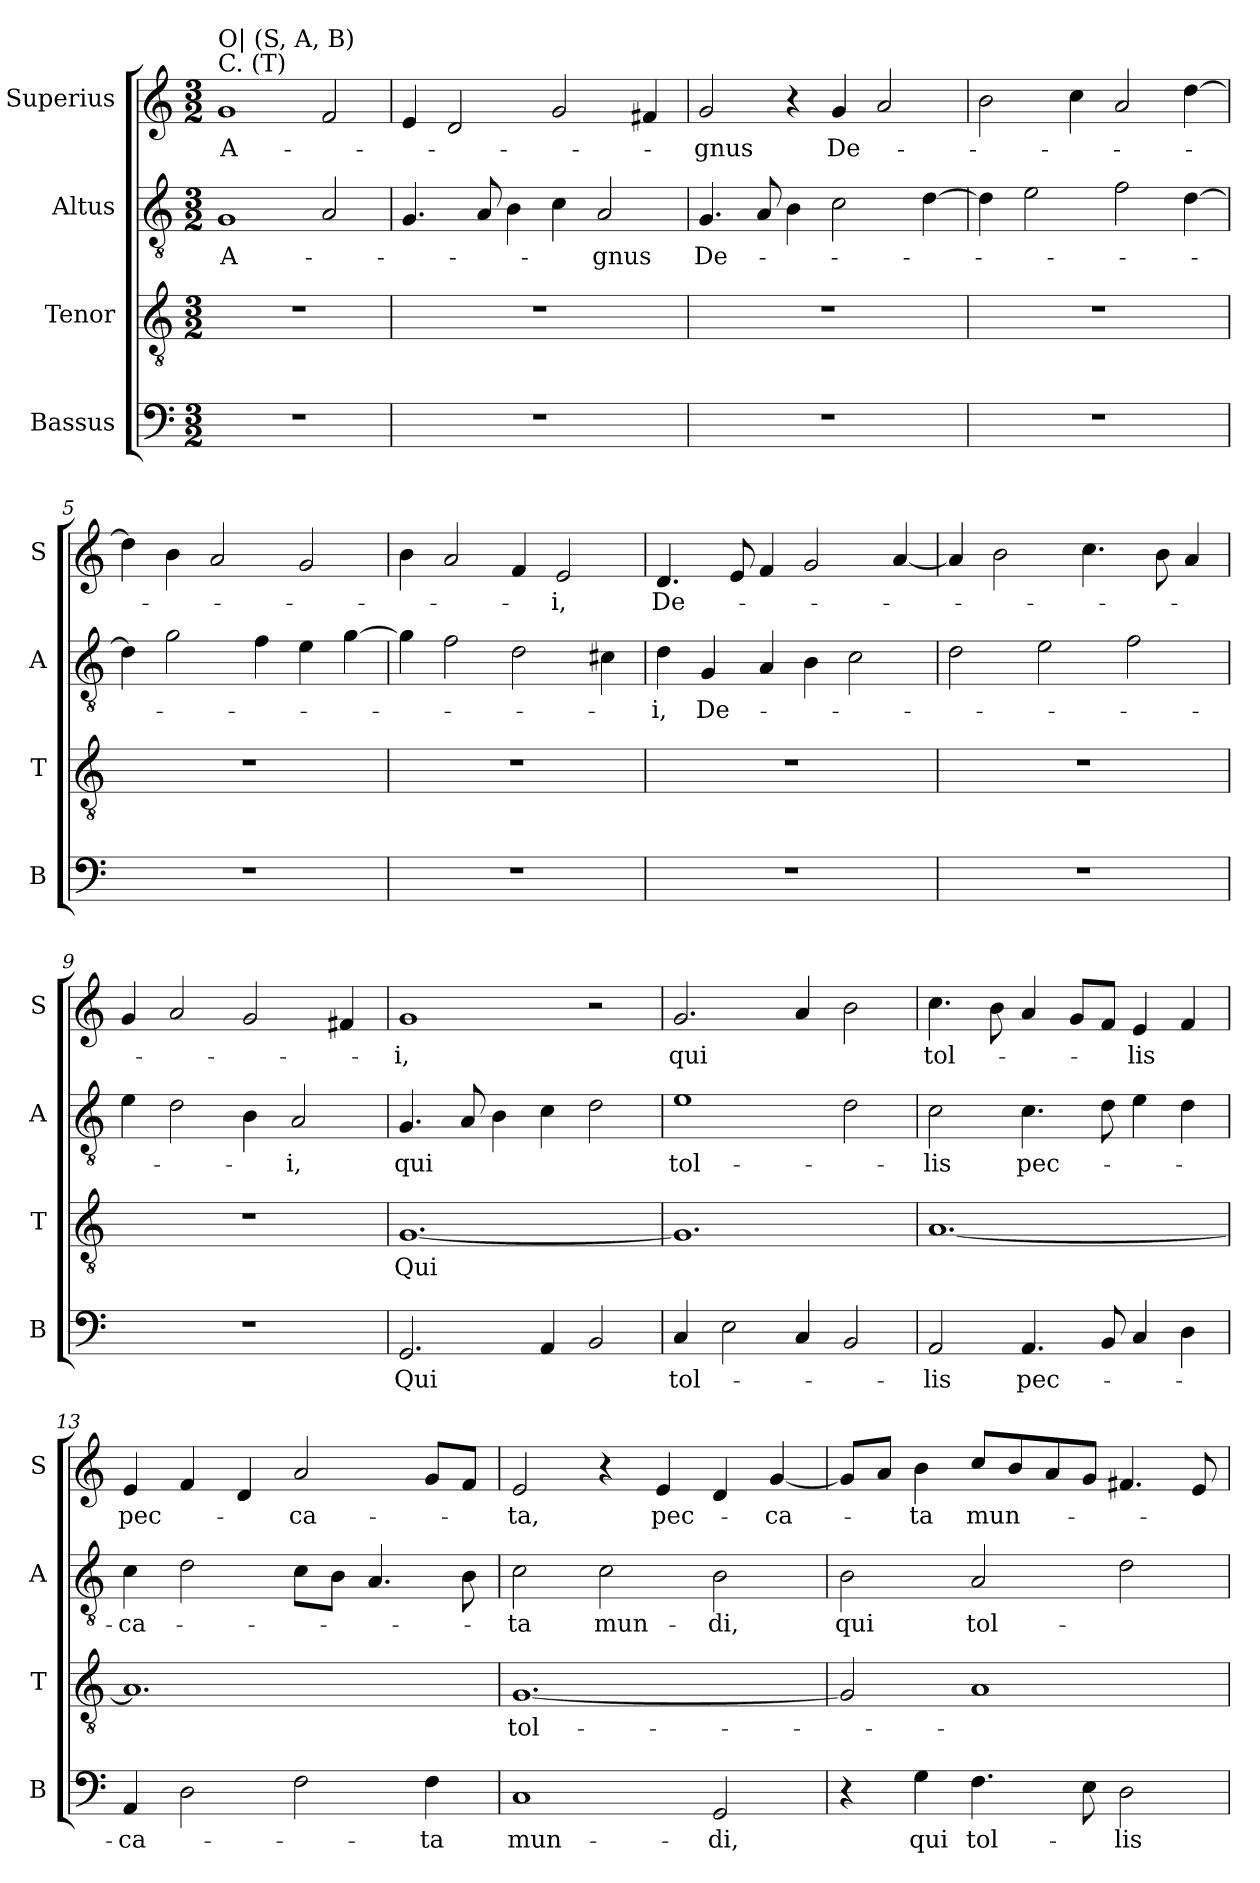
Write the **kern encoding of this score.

**kern	**text	**kern	**text	**kern	**text	**kern	**text
*part4	*part4	*part3	*part3	*part2	*part2	*part1	*part1
*staff4	*staff4	*staff3	*staff3	*staff2	*staff2	*staff1	*staff1
*I"Bassus	*	*I"Tenor	*	*I"Altus	*	*I"Superius	*
*I'B	*	*I'T	*	*I'A	*	*I'S	*
*clefF4	*	*clefGv2	*	*clefGv2	*	*clefG2	*
*k[]	*	*k[]	*	*k[]	*	*k[]	*
*M3/2	*	*M3/2	*	*M3/2	*	*M3/2	*
=1	=1	=1	=1	=1	=1	=1	=1
!	!	!	!	!	!	!LO:TX:a:t=C. (T)	!
!	!	!	!	!	!	!LO:TX:a:t=O| (S, A, B)	!
1.r	.	1.r	.	1G	A-	1g	A-
.	.	.	.	2A	.	2f	.
=2	=2	=2	=2	=2	=2	=2	=2
1.r	.	1.r	.	4.G	.	4e	.
.	.	.	.	.	.	2d	.
.	.	.	.	8A	.	.	.
.	.	.	.	4B	.	.	.
.	.	.	.	4c	.	2g	.
.	.	.	.	2A	-gnus	.	.
.	.	.	.	.	.	4f#X	.
=3	=3	=3	=3	=3	=3	=3	=3
1.r	.	1.r	.	4.G	De-	2g	-gnus
.	.	.	.	8A	.	.	.
.	.	.	.	4B	.	4r	.
.	.	.	.	2c	.	4g	De-
.	.	.	.	.	.	2a	.
.	.	.	.	[4d	.	.	.
=4	=4	=4	=4	=4	=4	=4	=4
1.r	.	1.r	.	4d]	.	2b	.
.	.	.	.	2e	.	.	.
.	.	.	.	.	.	4cc	.
.	.	.	.	2f	.	2a	.
.	.	.	.	[4d	.	[4dd	.
=5	=5	=5	=5	=5	=5	=5	=5
1.r	.	1.r	.	4d]	.	4dd]	.
.	.	.	.	2g	.	4b	.
.	.	.	.	.	.	2a	.
.	.	.	.	4f	.	.	.
.	.	.	.	4e	.	2g	.
.	.	.	.	[4g	.	.	.
=6	=6	=6	=6	=6	=6	=6	=6
1.r	.	1.r	.	4g]	.	4b	.
.	.	.	.	2f	.	2a	.
.	.	.	.	2d	.	4f	.
.	.	.	.	.	.	2e	-i,
.	.	.	.	4c#X	.	.	.
=7	=7	=7	=7	=7	=7	=7	=7
!	!	!	!	!	!	!	!LO:LY:i
1.r	.	1.r	.	4d	-i,	4.d	De-
!	!	!	!	!	!LO:LY:i	!	!
.	.	.	.	4G	De-	.	.
.	.	.	.	.	.	8e	.
.	.	.	.	4A	.	4f	.
.	.	.	.	4B	.	2g	.
.	.	.	.	2c	.	.	.
.	.	.	.	.	.	[4a	.
=8	=8	=8	=8	=8	=8	=8	=8
1.r	.	1.r	.	2d	.	4a]	.
.	.	.	.	.	.	2b	.
.	.	.	.	2e	.	.	.
.	.	.	.	.	.	4.cc	.
.	.	.	.	2f	.	.	.
.	.	.	.	.	.	8b	.
.	.	.	.	.	.	4a	.
=9	=9	=9	=9	=9	=9	=9	=9
1.r	.	1.r	.	4e	.	4g	.
.	.	.	.	2d	.	2a	.
.	.	.	.	4B	.	2g	.
!	!	!	!	!	!LO:LY:i	!	!
.	.	.	.	2A	-i,	.	.
.	.	.	.	.	.	4f#X	.
=10	=10	=10	=10	=10	=10	=10	=10
!	!	!	!	!	!	!	!LO:LY:i
2.GG	Qui	[1.G	Qui	4.G	qui	1g	-i,
.	.	.	.	8A	.	.	.
.	.	.	.	4B	.	.	.
4AA	.	.	.	4c	.	.	.
2BB	.	.	.	2d	.	2r	.
=11	=11	=11	=11	=11	=11	=11	=11
4C	tol-	1.G]	.	1e	tol-	2.g	qui
2E	.	.	.	.	.	.	.
4C	.	.	.	.	.	4a	.
2BB	.	.	.	2d	.	2b	.
=12	=12	=12	=12	=12	=12	=12	=12
2AA	-lis	[1.A	.	2c	-lis	4.cc	tol-
.	.	.	.	.	.	8b	.
!	!	!	!	!	!LO:LY:i	!	!
4.AA	pec-	.	.	4.c	pec-	4a	.
.	.	.	.	.	.	8gL	.
8BB	.	.	.	8d	.	8fJ	.
4C	.	.	.	4e	.	4e	-lis
4D	.	.	.	4d	.	4f	.
=13	=13	=13	=13	=13	=13	=13	=13
!	!	!	!	!	!LO:LY:i	!	!LO:LY:i
4AA	-ca-	1.A]	.	4c	-ca-	4e	pec-
2D	.	.	.	2d	.	4f	.
.	.	.	.	.	.	4d	.
!	!	!	!	!	!	!	!LO:LY:i
2F	.	.	.	8cL	.	2a	-ca-
.	.	.	.	8BJ	.	.	.
.	.	.	.	4.A	.	.	.
4F	-ta	.	.	.	.	8gL	.
.	.	.	.	8B	.	8fJ	.
=14	=14	=14	=14	=14	=14	=14	=14
!	!LO:LY:i	!	!	!	!LO:LY:i	!	!LO:LY:i
1C	mun-	[1.G	tol-	2c	-ta	2e	-ta,
!	!	!	!	!	!LO:LY:i	!	!
.	.	.	.	2c	mun-	4r	.
.	.	.	.	.	.	4e	pec-
!	!LO:LY:i	!	!	!	!LO:LY:i	!	!
2GG	-di,	.	.	2B	-di,	4d	.
.	.	.	.	.	.	[4g	-ca-
=15	=15	=15	=15	=15	=15	=15	=15
!	!	!	!	!	!LO:LY:i	!	!
4r	.	2G]	.	2B	qui	8gL]	.
.	.	.	.	.	.	8aJ	.
!	!LO:LY:i	!	!	!	!	!	!
4G	qui	.	.	.	.	4b	-ta
!	!LO:LY:i	!	!	!	!LO:LY:i	!	!LO:LY:i
4.F	tol-	1A	.	2A	tol-	8ccL	mun-
.	.	.	.	.	.	8b	.
.	.	.	.	.	.	8a	.
8E	.	.	.	.	.	8gJ	.
!	!LO:LY:i	!	!	!	!	!	!
2D	-lis	.	.	2d	.	4.f#X	.
.	.	.	.	.	.	8e	.
=	=	=	=	=	=	=	=
*-	*-	*-	*-	*-	*-	*-	*-
